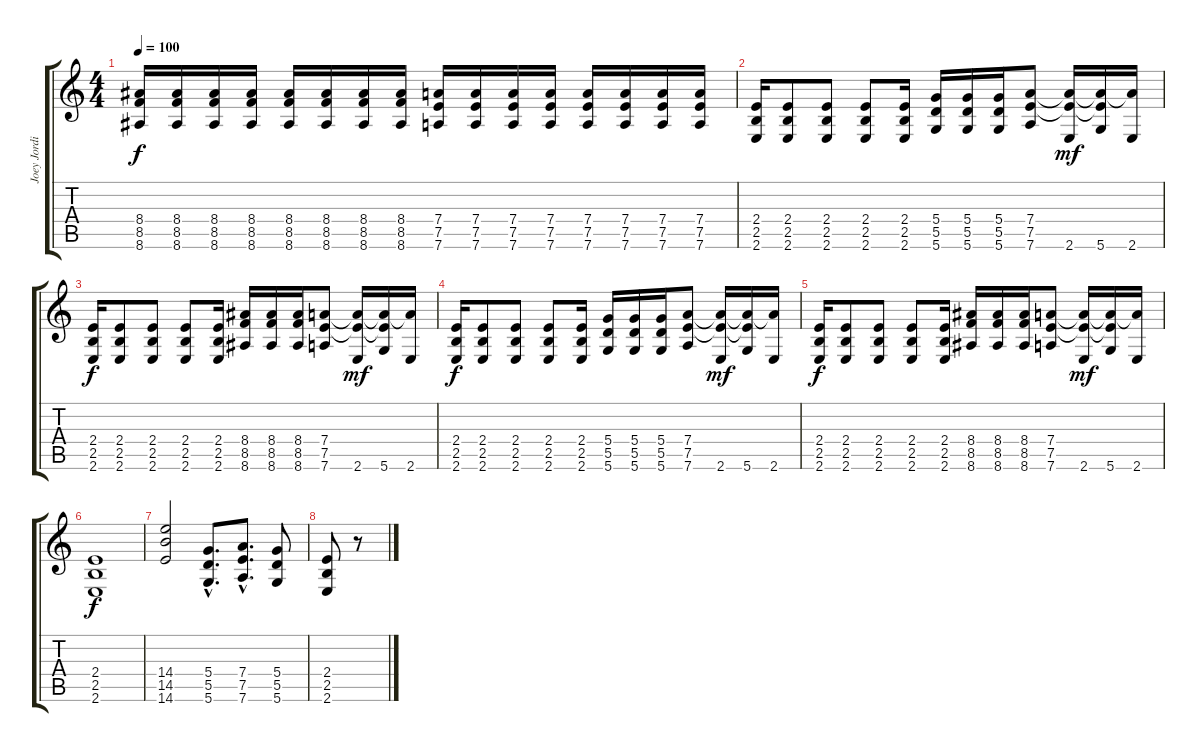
\track ("Joey Jordison" "Joey Jordi") {instrument distortionguitar}
\staff {score tabs}
\tuning (E4 B3 G3 D3 A2 D2) {hide}
\ts (4 4)
\tempo 100
\clef g2
\ks c
(8.4 8.5 8.6).16{dy f} (8.4 8.5 8.6).16 (8.4 8.5 8.6).16 (8.4 8.5 8.6).16 (8.4 8.5 8.6).16 (8.4 8.5 8.6).16 (8.4 8.5 8.6).16 (8.4 8.5 8.6).16 (7.4 7.5 7.6).16 (7.4 7.5 7.6).16 (7.4 7.5 7.6).16 (7.4 7.5 7.6).16 (7.4 7.5 7.6).16 (7.4 7.5 7.6).16 (7.4 7.5 7.6).16 (7.4 7.5 7.6).16 |
(2.4 2.5 2.6).16 (2.4 2.5 2.6).8 (2.4 2.5 2.6).8 (2.4 2.5 2.6).8 (2.4 2.5 2.6).16 (5.4 5.5 5.6).16 (5.4 5.5 5.6).16 (5.4 5.5 5.6).16 (7.4 7.5 7.6).8 (7.4{t} 7.5{t} 2.6).16{dy mf} (7.4{t} 7.5{t} 5.6).16 (7.4{t} 2.6).16 |
(2.4 2.5 2.6).16{dy f} (2.4 2.5 2.6).8 (2.4 2.5 2.6).8 (2.4 2.5 2.6).8 (2.4 2.5 2.6).16 (8.4 8.5 8.6).16 (8.4 8.5 8.6).16 (8.4 8.5 8.6).16 (7.4 7.5 7.6).8 (7.4{t} 7.5{t} 2.6).16{dy mf} (7.4{t} 7.5{t} 5.6).16 (7.4{t} 2.6).16 |
(2.4 2.5 2.6).16{dy f} (2.4 2.5 2.6).8 (2.4 2.5 2.6).8 (2.4 2.5 2.6).8 (2.4 2.5 2.6).16 (5.4 5.5 5.6).16 (5.4 5.5 5.6).16 (5.4 5.5 5.6).16 (7.4 7.5 7.6).8 (7.4{t} 7.5{t} 2.6).16{dy mf} (7.4{t} 7.5{t} 5.6).16 (7.4{t} 2.6).16 |
(2.4 2.5 2.6).16{dy f} (2.4 2.5 2.6).8 (2.4 2.5 2.6).8 (2.4 2.5 2.6).8 (2.4 2.5 2.6).16 (8.4 8.5 8.6).16 (8.4 8.5 8.6).16 (8.4 8.5 8.6).16 (7.4 7.5 7.6).8 (7.4{t} 7.5{t} 2.6).16{dy mf} (7.4{t} 7.5{t} 5.6).16 (7.4{t} 2.6).16 |
(2.4 2.5 2.6).1{dy f} |
(14.4 14.5 14.6).2 (5.4{hac} 5.5{hac} 5.6{hac}).8{d} (7.4{hac} 7.5{hac} 7.6{hac}).8{d} (5.4 5.5 5.6).8 |
(2.4 2.5 2.6).8 r.8
